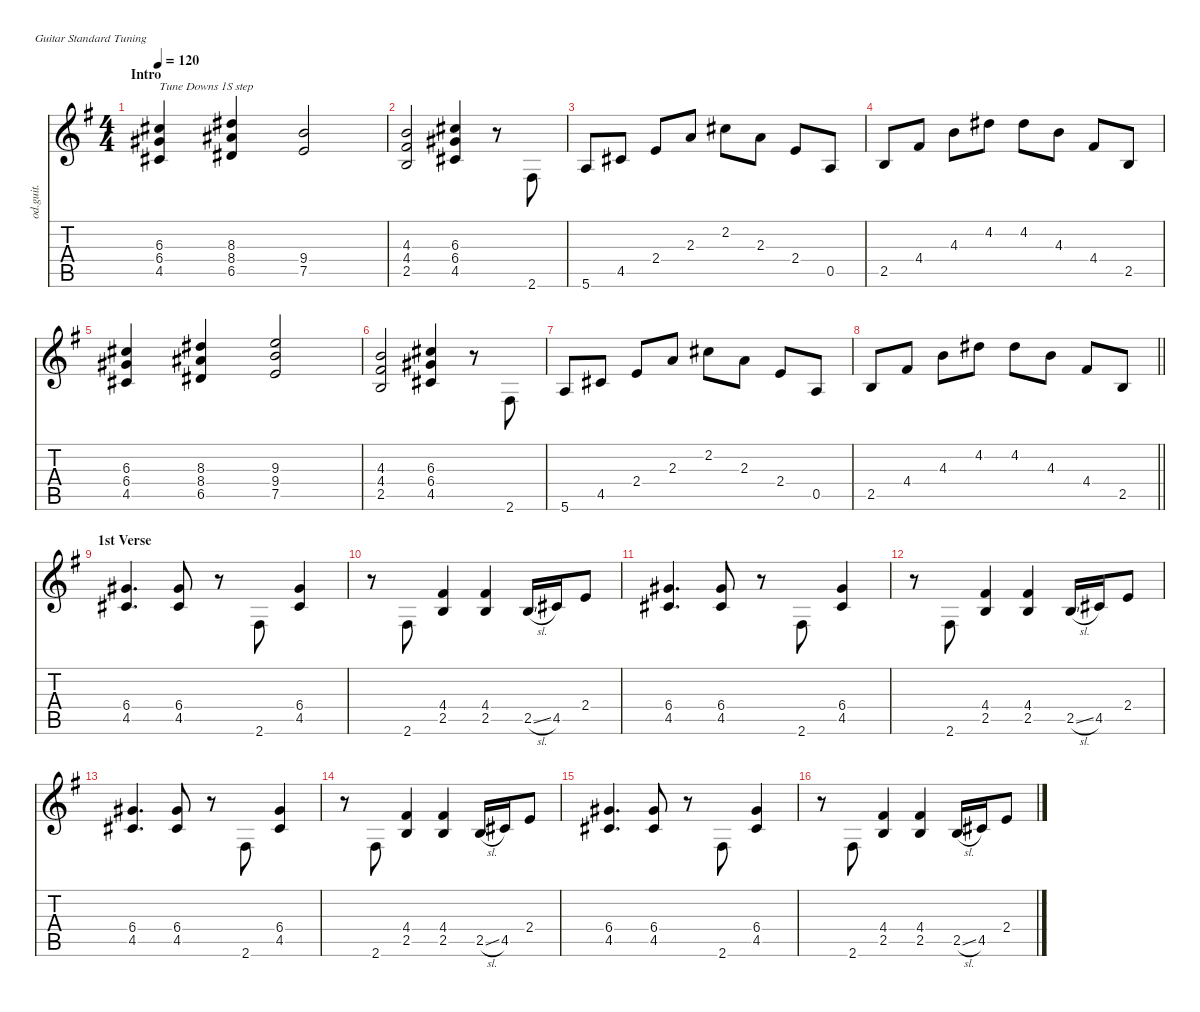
\defaultSystemsLayout 4
\hideDynamics
\bracketExtendMode nobrackets
\track ("Guitar 1 (Tony Iommi)" "od.guit.") {instrument overdrivenguitar}
\staff {score tabs}
\tuning (E4 B3 G3 D3 A2 E2)
\ts (4 4)
\beaming (8 2 2 2 2)
\section ("" "Intro")
\tempo 120
\clef g2
\ks g
(6.3{acc #} 6.4{acc #} 4.5{acc #}).4{txt "Tune Downs 1Ѕ step" dy f instrument overdrivenguitar beam Up} (8.3{acc #} 8.4{acc #} 6.5{acc #}).4{beam Up} (9.4{acc forcenatural} 7.5{acc forcenatural}).2{beam Up} |
(4.3{acc forcenatural} 4.4{acc #} 2.5{acc forcenatural}).2{beam Up} (6.3{acc #} 6.4{acc #} 4.5{acc #}).4{beam Up} r.8{beam Down} 2.6{acc #}.8{beam Up} |
5.6{acc forcenatural}.8{beam Up} 4.5{acc #}.8{beam Up} 2.4{acc forcenatural}.8{beam Up} 2.3{acc forcenatural}.8{beam Up} 2.2{acc #}.8{beam Down} 2.3{acc forcenatural}.8{beam Down} 2.4{acc forcenatural}.8{beam Up} 0.5{acc forcenatural}.8{beam Up} |
2.5{acc forcenatural}.8{beam Up} 4.4{acc #}.8{beam Up} 4.3{acc forcenatural}.8{beam Down} 4.2{acc #}.8{beam Down} 4.2{acc #}.8{beam Down} 4.3{acc forcenatural}.8{beam Down} 4.4{acc #}.8{beam Up} 2.5{acc forcenatural}.8{beam Up} |
(6.3{acc #} 6.4{acc #} 4.5{acc #}).4{beam Up} (8.3{acc #} 8.4{acc #} 6.5{acc #}).4{beam Up} (9.3{acc forcenatural} 9.4{acc forcenatural} 7.5{acc forcenatural}).2{beam Up} |
(4.3{acc forcenatural} 4.4{acc #} 2.5{acc forcenatural}).2{beam Up} (6.3{acc #} 6.4{acc #} 4.5{acc #}).4{beam Up} r.8{beam Down} 2.6{acc #}.8{beam Up} |
5.6{acc forcenatural}.8{beam Up} 4.5{acc #}.8{beam Up} 2.4{acc forcenatural}.8{beam Up} 2.3{acc forcenatural}.8{beam Up} 2.2{acc #}.8{beam Down} 2.3{acc forcenatural}.8{beam Down} 2.4{acc forcenatural}.8{beam Up} 0.5{acc forcenatural}.8{beam Up} |
\barLineRight lightlight
2.5{acc forcenatural}.8{beam Up} 4.4{acc #}.8{beam Up} 4.3{acc forcenatural}.8{beam Down} 4.2{acc #}.8{beam Down} 4.2{acc #}.8{beam Down} 4.3{acc forcenatural}.8{beam Down} 4.4{acc #}.8{beam Up} 2.5{acc forcenatural}.8{beam Up} |
\section ("" "1st Verse")
(6.4{acc #} 4.5{acc #}).4{d beam Up} (6.4{acc #} 4.5{acc #}).8{beam Up} r.8{beam Down} 2.6{acc #}.8{beam Up} (6.4{acc #} 4.5{acc #}).4{beam Up} |
r.8{beam Down} 2.6{acc #}.8{beam Up} (4.4{acc #} 2.5{acc forcenatural}).4{beam Up} (4.4{acc #} 2.5{acc forcenatural}).4{beam Up} 2.5{sl acc forcenatural}.16{beam Up} 4.5{acc #}.16{beam Up} 2.4{acc forcenatural}.8{beam Up} |
(6.4{acc #} 4.5{acc #}).4{d beam Up} (6.4{acc #} 4.5{acc #}).8{beam Up} r.8{beam Down} 2.6{acc #}.8{beam Up} (6.4{acc #} 4.5{acc #}).4{beam Up} |
r.8{beam Down} 2.6{acc #}.8{beam Up} (4.4{acc #} 2.5{acc forcenatural}).4{beam Up} (4.4{acc #} 2.5{acc forcenatural}).4{beam Up} 2.5{sl acc forcenatural}.16{beam Up} 4.5{acc #}.16{beam Up} 2.4{acc forcenatural}.8{beam Up} |
(6.4{acc #} 4.5{acc #}).4{d beam Up} (6.4{acc #} 4.5{acc #}).8{beam Up} r.8{beam Down} 2.6{acc #}.8{beam Up} (6.4{acc #} 4.5{acc #}).4{beam Up} |
r.8{beam Down} 2.6{acc #}.8{beam Up} (4.4{acc #} 2.5{acc forcenatural}).4{beam Up} (4.4{acc #} 2.5{acc forcenatural}).4{beam Up} 2.5{sl acc forcenatural}.16{beam Up} 4.5{acc #}.16{beam Up} 2.4{acc forcenatural}.8{beam Up} |
(6.4{acc #} 4.5{acc #}).4{d beam Up} (6.4{acc #} 4.5{acc #}).8{beam Up} r.8{beam Down} 2.6{acc #}.8{beam Up} (6.4{acc #} 4.5{acc #}).4{beam Up} |
r.8{beam Down} 2.6{acc #}.8{beam Up} (4.4{acc #} 2.5{acc forcenatural}).4{beam Up} (4.4{acc #} 2.5{acc forcenatural}).4{beam Up} 2.5{sl acc forcenatural}.16{beam Up} 4.5{acc #}.16{beam Up} 2.4{acc forcenatural}.8{beam Up}
